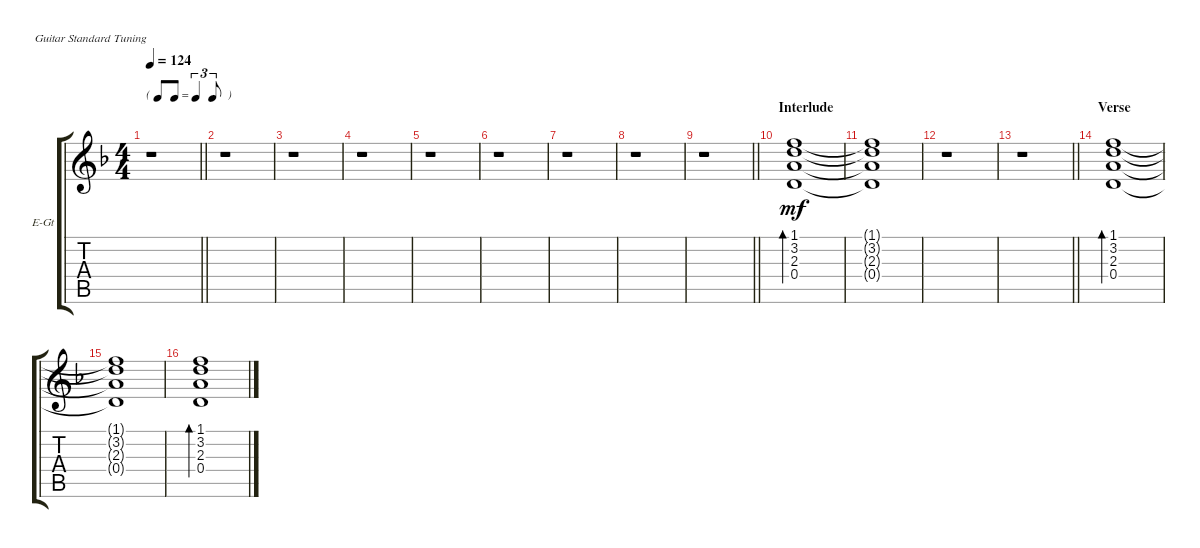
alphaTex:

\defaultSystemsLayout 4
\bracketExtendMode groupsimilarinstruments
\firstSystemTrackNameOrientation horizontal
\otherSystemsTrackNameOrientation horizontal
\track ("chord layers" "E-Gt") {instrument overdrivenguitar}
\staff {score tabs}
\tuning (E4 B3 G3 D3 A2 E2)
\ts (4 4)
\tf triplet8th
\tempo 124
\clef g2
\barLineRight lightlight
\ks dminor
r.1{dy mf} |
r.1 |
r.1 |
r.1 |
r.1 |
r.1 |
r.1 |
r.1 |
\barLineRight lightlight
r.1 |
\section ("" "Interlude")
(0.4 2.3 3.2 1.1).1{bd 147} |
(0.4{t} 2.3{t} 3.2{t} 1.1{t}).1 |
r.1 |
\barLineRight lightlight
r.1 |
\section ("" "Verse")
(0.4 2.3 3.2 1.1).1{bd 147} |
(0.4{t} 2.3{t} 3.2{t} 1.1{t}).1 |
(0.4 2.3 3.2 1.1).1{bd 147}
